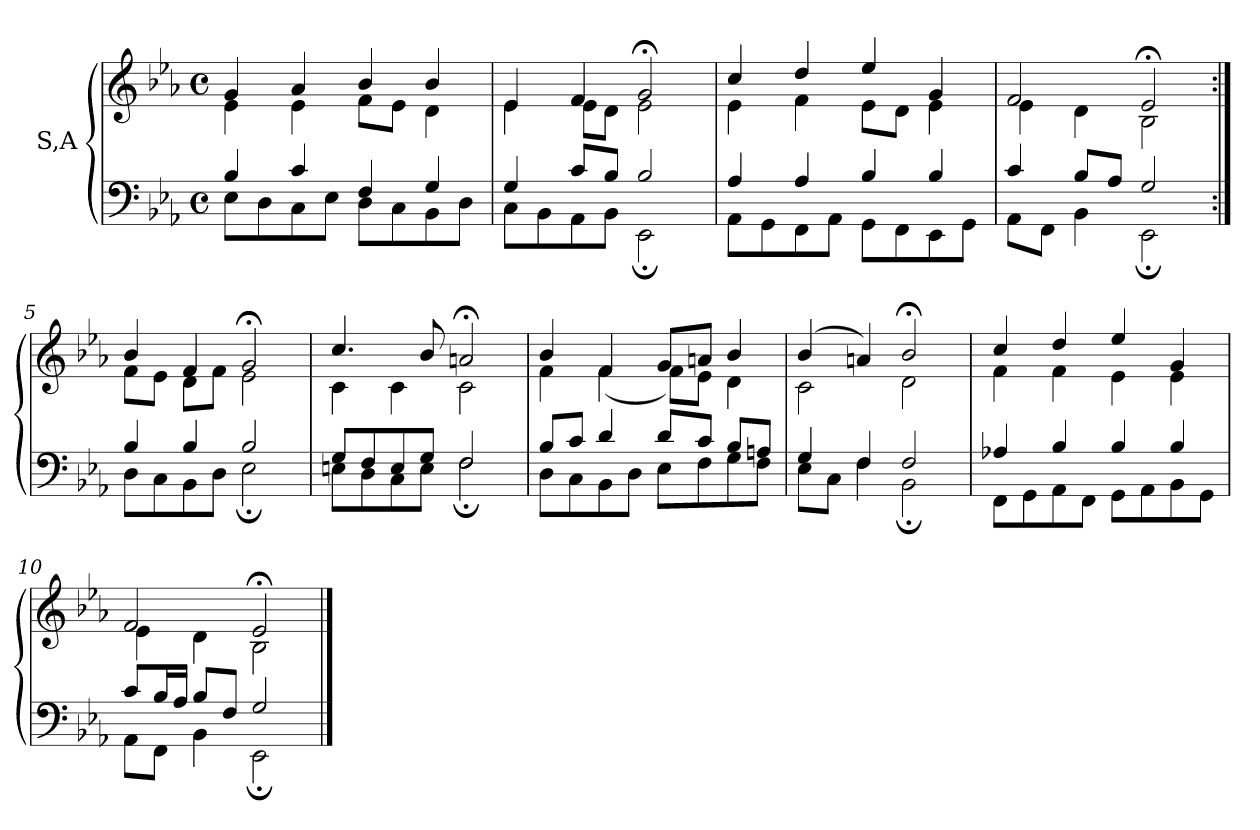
**kern	**kern
*part1	*part1
*staff2	*staff1
*I"S,A	*
!!LO:LB:g=z
*clefF4	*clefG2
*k[b-e-a-]	*k[b-e-a-]
*M4/4	*M4/4
*met(c)	*met(c)
=1	=1
*^	*^
4B-	8E-L	4g	4e-
.	8D	.	.
4c	8C	4a-	4e-
.	8E-J	.	.
4F	8DL	4b-	8fL
.	8C	.	8e-J
4G	8BB-	4b-	4d
.	8DJ	.	.
=2	=2	=2	=2
4G	8CL	4e-	4e-
.	8BB-	.	.
8cL	8AA-	4f	8e-L
8B-J	8BB-J	.	8dJ
2B-	2EE-;	2g;<	2e-
=3	=3	=3	=3
4A-	8AA-L	4cc	4e-
.	8GG	.	.
4A-	8FF	4dd	4f
.	8AA-J	.	.
4B-	8GGL	4ee-	8e-L
.	8FF	.	8dJ
4B-	8EE-	4g	4e-
.	8GGJ	.	.
=4	=4	=4	=4
4c	8AA-L	2f	4e-
.	8FFJ	.	.
8B-L	4BB-	.	4d
8A-J	.	.	.
2G	2EE-;	2e-;<	2B-
=5:|!	=5:|!	=5:|!	=5:|!
4B-	8DL	4b-	8fL
.	8C	.	8e-J
4B-	8BB-	4f	8dL
.	8DJ	.	8fJ
2B-	2E-;	2g;<	2e-
!!LO:LB:g=z	!!
=6	=6	=6	=6
8GL	8EnL	4.cc	4c
8F	8D	.	.
8E	8C	.	4c
8GJ	8EJ	8b-	.
2F	2F;	2an;<	2c
=7	=7	=7	=7
8B-L	8DL	4b-	4f
8cJ	8C	.	.
4d	8BB-	4f	(<4f
.	8DJ	.	.
8dL	8E-L	8gL	8fL)
8cJ	8F	8anJ	8e-J
8B-L	8G	4b-	4d
8AnJ	8FJ	.	.
=8	=8	=8	=8
4G	8E-L	(>4b-	2c
.	8CJ	.	.
4F	4F	4an)	.
2F	2BB-;	2b-;<	2d
=9	=9	=9	=9
4A-X	8FFL	4cc	4f
.	8GG	.	.
4B-	8AA-	4dd	4f
.	8FFJ	.	.
4B-	8GGL	4ee-	4e-
.	8AA-	.	.
4B-	8BB-	4g	4e-
.	8GGJ	.	.
=10	=10	=10	=10
8cL	8AA-L	2f	4e-
16B-L	8FFJ	.	.
16A-JJ	.	.	.
8B-L	4BB-	.	4d
8FJ	.	.	.
2G	2EE-;	2e-;<	2B-
*v	*v	*	*
*	*v	*v
==	==
*-	*-
